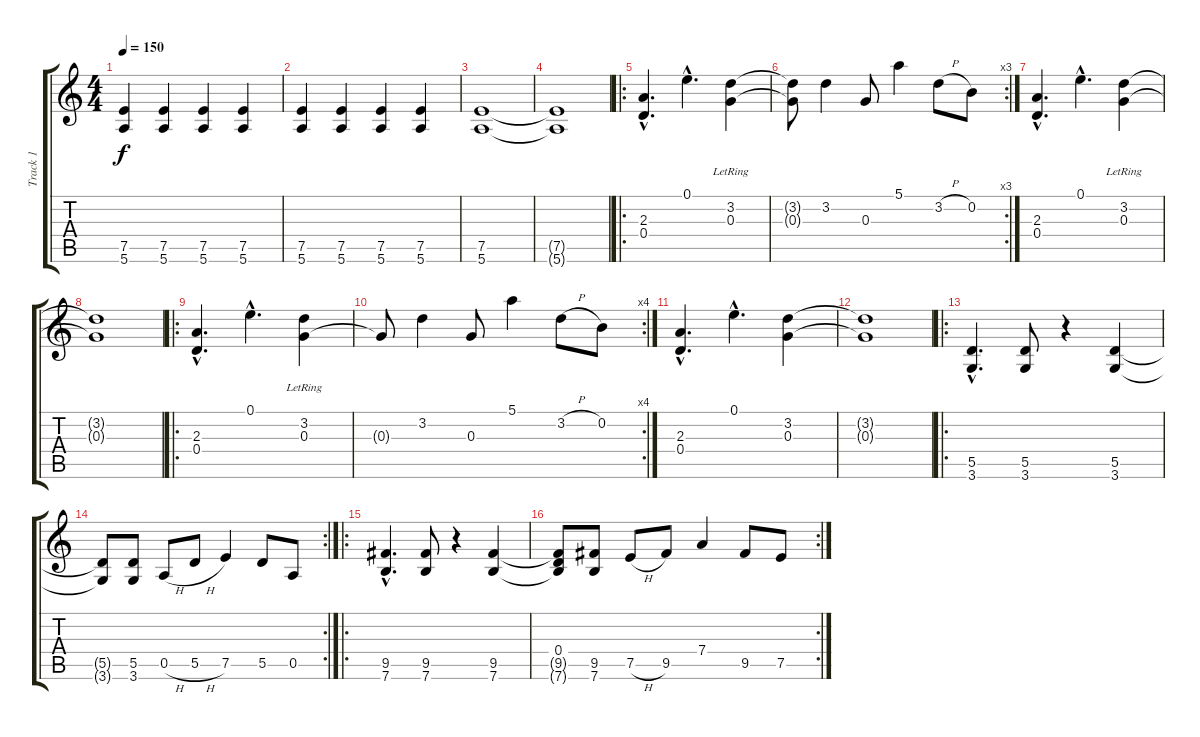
\track ("Track 1" "Track 1") {instrument electricguitarjazz}
\staff {score tabs}
\tuning (E4 B3 G3 D3 A2 E2) {hide}
\ts (4 4)
\tempo 150
\clef g2
\ks c
(7.5 5.6).4{dy f} (7.5 5.6).4 (7.5 5.6).4 (7.5 5.6).4 |
(7.5 5.6).4 (7.5 5.6).4 (7.5 5.6).4 (7.5 5.6).4 |
(7.5 5.6).1 |
(7.5{t} 5.6{t}).1 |
\ro
(2.3{hac} 0.4{hac}).4{d} 0.1{hac}.4{d} (3.2{lr} 0.3{lr}).4 |
\rc 3
(3.2{t} 0.3{t}).8 3.2.4 0.3.8 5.1.4 3.2{h}.8 0.2.8 |
(2.3{hac} 0.4{hac}).4{d} 0.1{hac}.4{d} (3.2{lr} 0.3{lr}).4 |
(3.2{t} 0.3{t}).1 |
\ro
(2.3{hac} 0.4{hac}).4{d} 0.1{hac}.4{d} (3.2 0.3{lr}).4 |
\rc 4
0.3{t}.8 3.2.4 0.3.8 5.1.4 3.2{h}.8 0.2.8 |
(2.3{hac} 0.4{hac}).4{d} 0.1{hac}.4{d} (3.2 0.3).4 |
(3.2{t} 0.3{t}).1 |
\ro
(5.5{hac} 3.6{hac}).4{d} (5.5 3.6).8 r.4 (5.5 3.6).4 |
\rc 2
(5.5{t} 3.6{t}).8 (5.5 3.6).8 0.5{h}.8 5.5{h}.8 7.5.4 5.5.8 0.5.8 |
\ro
(9.5{hac} 7.6{hac}).4{d} (9.5 7.6).8 r.4 (9.5 7.6).4 |
\rc 2
(0.4 9.5{t} 7.6{t}).8 (9.5 7.6).8 7.5{h}.8 9.5.8 7.4.4 9.5.8 7.5.8
